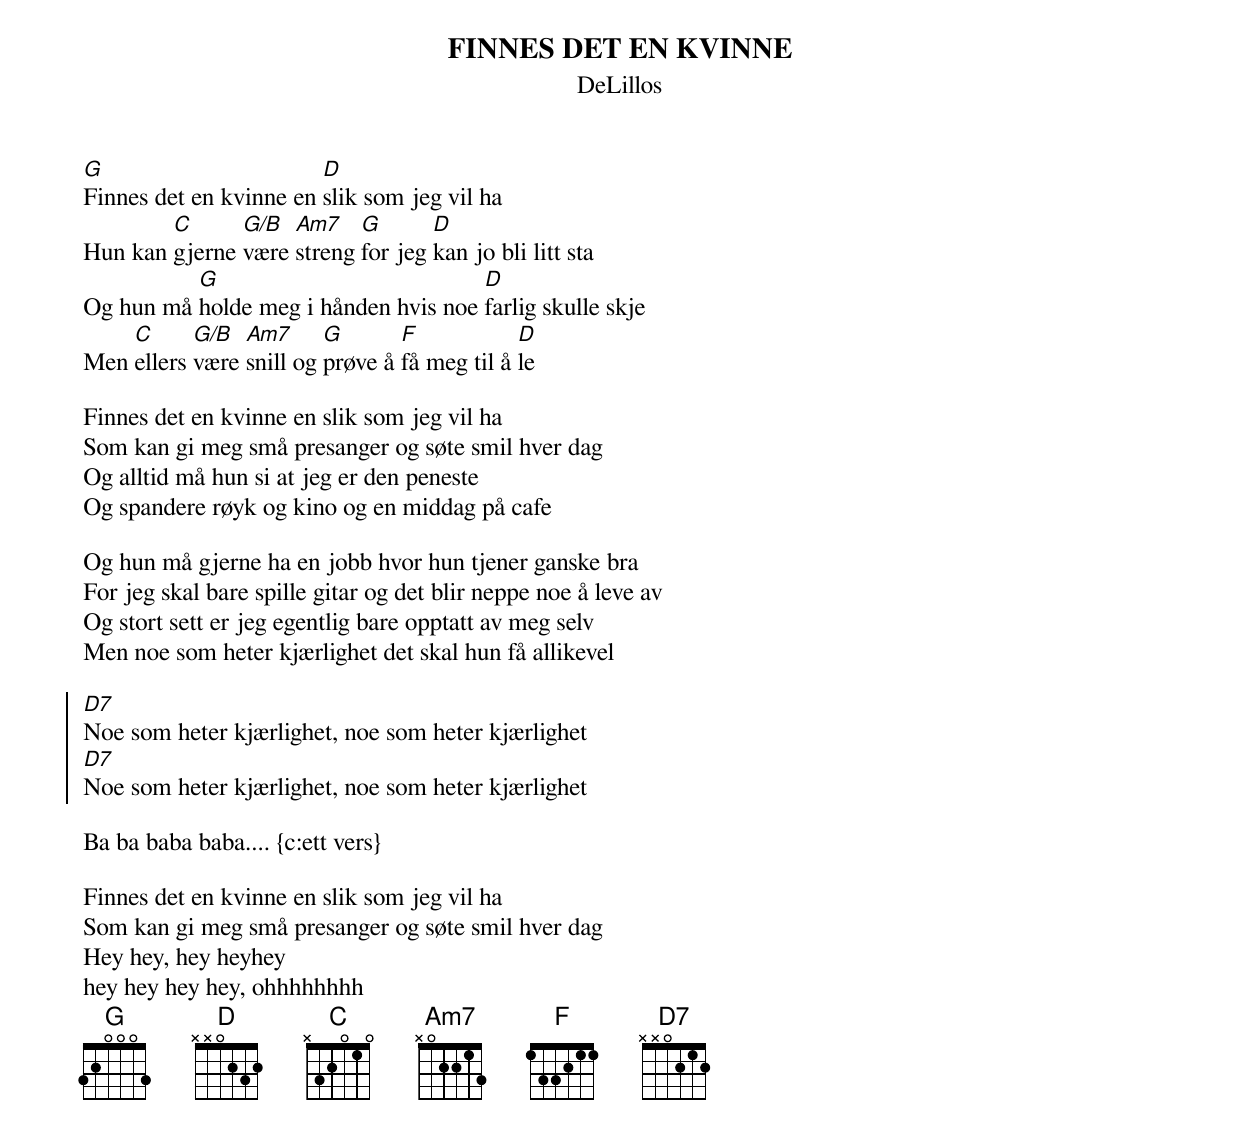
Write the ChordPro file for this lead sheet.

{t:FINNES DET EN KVINNE}
{st:DeLillos}
{define:G/B 1 3 3 0 0 2 x}

[G]Finnes det en kvinne en [D]slik som jeg vil ha
Hun kan [C]gjerne [G/B]være [Am7]streng [G]for jeg [D]kan jo bli litt sta
Og hun må [G]holde meg i hånden hvis noe [D]farlig skulle skje
Men [C]ellers [G/B]være [Am7]snill og [G]prøve å [F]få meg til å [D]le

Finnes det en kvinne en slik som jeg vil ha
Som kan gi meg små presanger og søte smil hver dag
Og alltid må hun si at jeg er den peneste
Og spandere røyk og kino og en middag på cafe

Og hun må gjerne ha en jobb hvor hun tjener ganske bra
For jeg skal bare spille gitar og det blir neppe noe å leve av
Og stort sett er jeg egentlig bare opptatt av meg selv
Men noe som heter kjærlighet det skal hun få allikevel

{start_of_chorus}
[D7]Noe som heter kjærlighet, noe som heter kjærlighet
[D7]Noe som heter kjærlighet, noe som heter kjærlighet
{end_of_chorus}

Ba ba baba baba.... {c:ett vers}

Finnes det en kvinne en slik som jeg vil ha
Som kan gi meg små presanger og søte smil hver dag
Hey hey, hey heyhey
hey hey hey hey, ohhhhhhhh
